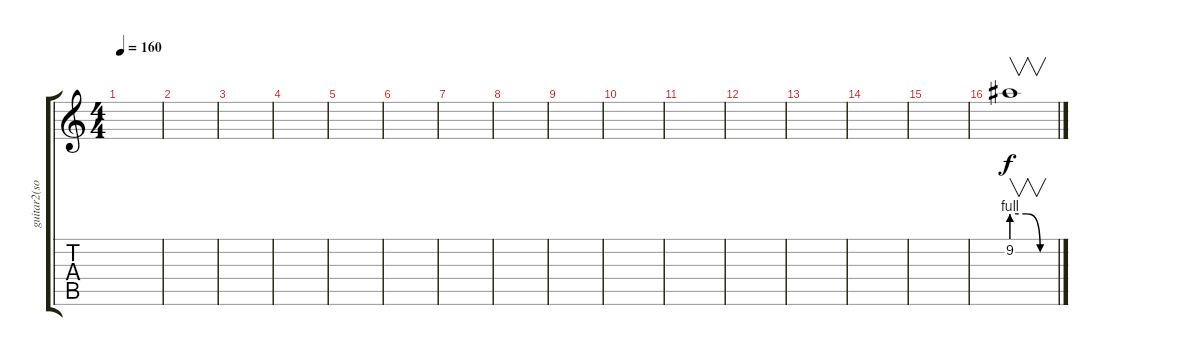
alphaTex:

\track ("guitar2(solo)" "guitar2(so") {instrument distortionguitar}
\staff {score tabs}
\tuning (E4 B3 G3 D3 A2 E2) {hide}
\ts (4 4)
\tempo 160
\clef g2
\ks c
|
|
|
|
|
|
|
|
|
|
|
|
|
|
|
9.2{be (custom 0 4 20 4 40 0 60 0)}.1{v}
